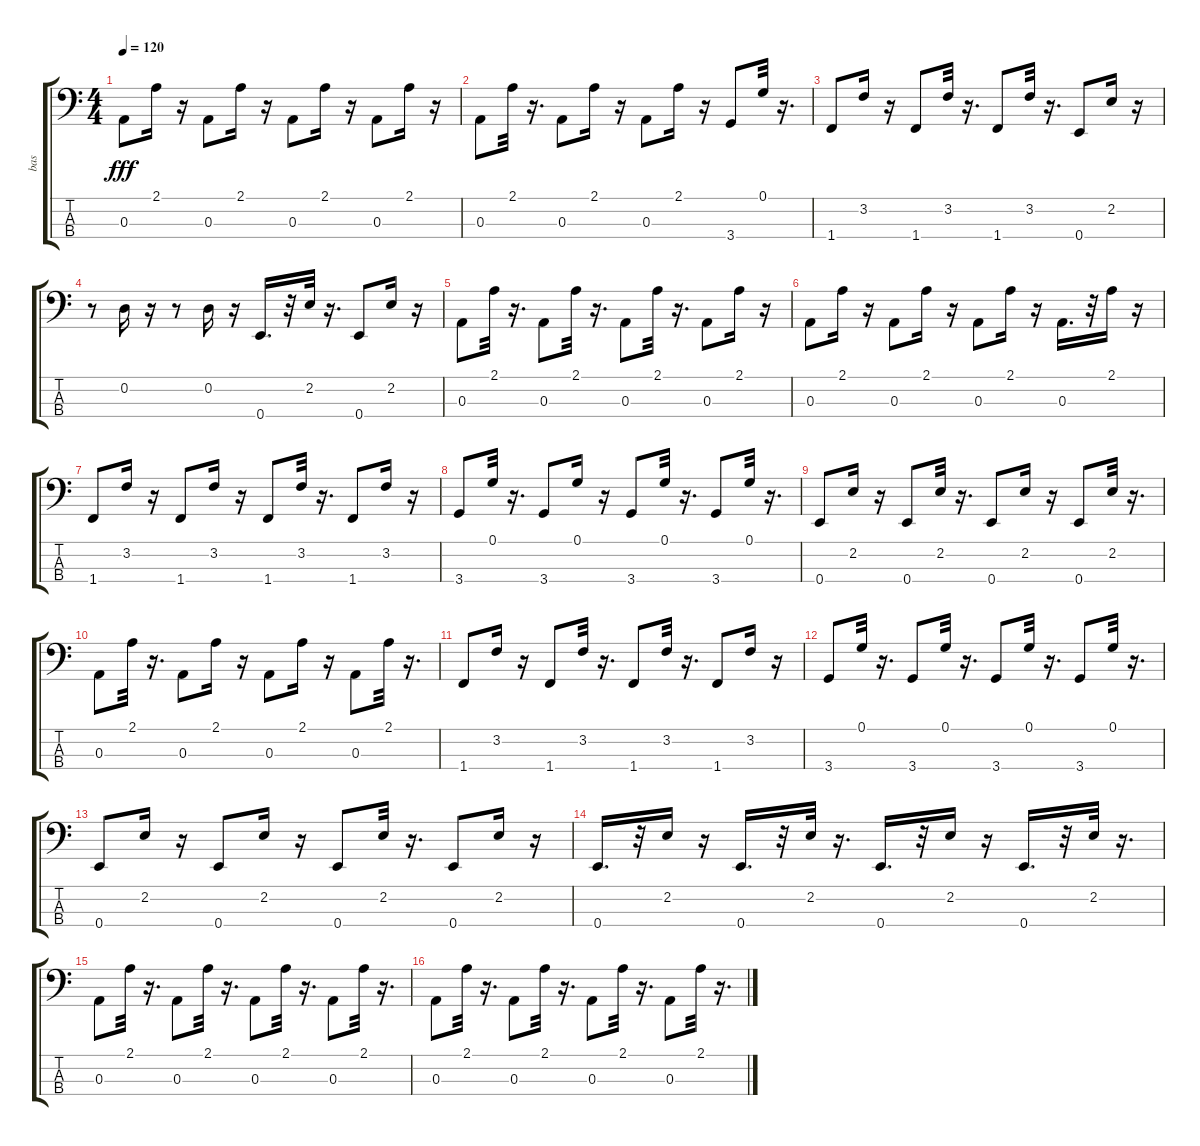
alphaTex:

\track ("bas" "bas") {instrument fretlessbass}
\staff {score tabs}
\tuning (G2 D2 A1 E1) {hide}
\ts (4 4)
\tempo 120
\clef f4
\ks c
0.3.8{dy fff} 2.1.16 r.16 0.3.8 2.1.16 r.16 0.3.8 2.1.16 r.16 0.3.8 2.1.16 r.16 |
0.3.8 2.1.32 r.16{d} 0.3.8 2.1.16 r.16 0.3.8 2.1.16 r.16 3.4.8 0.1.32 r.16{d} |
1.4.8 3.2.16 r.16 1.4.8 3.2.32 r.16{d} 1.4.8 3.2.32 r.16{d} 0.4.8 2.2.16 r.16 |
r.8 0.2.16 r.16 r.8 0.2.16 r.16 0.4.16{d} r.32 2.2.32 r.16{d} 0.4.8 2.2.16 r.16 |
0.3.8 2.1.32 r.16{d} 0.3.8 2.1.32 r.16{d} 0.3.8 2.1.32 r.16{d} 0.3.8 2.1.16 r.16 |
0.3.8 2.1.16 r.16 0.3.8 2.1.16 r.16 0.3.8 2.1.16 r.16 0.3.16{d} r.32 2.1.16 r.16 |
1.4.8 3.2.16 r.16 1.4.8 3.2.16 r.16 1.4.8 3.2.32 r.16{d} 1.4.8 3.2.16 r.16 |
3.4.8 0.1.32 r.16{d} 3.4.8 0.1.16 r.16 3.4.8 0.1.32 r.16{d} 3.4.8 0.1.32 r.16{d} |
0.4.8 2.2.16 r.16 0.4.8 2.2.32 r.16{d} 0.4.8 2.2.16 r.16 0.4.8 2.2.32 r.16{d} |
0.3.8 2.1.32 r.16{d} 0.3.8 2.1.16 r.16 0.3.8 2.1.16 r.16 0.3.8 2.1.32 r.16{d} |
1.4.8 3.2.16 r.16 1.4.8 3.2.32 r.16{d} 1.4.8 3.2.32 r.16{d} 1.4.8 3.2.16 r.16 |
3.4.8 0.1.32 r.16{d} 3.4.8 0.1.32 r.16{d} 3.4.8 0.1.32 r.16{d} 3.4.8 0.1.32 r.16{d} |
0.4.8 2.2.16 r.16 0.4.8 2.2.16 r.16 0.4.8 2.2.32 r.16{d} 0.4.8 2.2.16 r.16 |
0.4.16{d} r.32 2.2.16 r.16 0.4.16{d} r.32 2.2.32 r.16{d} 0.4.16{d} r.32 2.2.16 r.16 0.4.16{d} r.32 2.2.32 r.16{d} |
0.3.8 2.1.32 r.16{d} 0.3.8 2.1.32 r.16{d} 0.3.8 2.1.32 r.16{d} 0.3.8 2.1.32 r.16{d} |
0.3.8 2.1.32 r.16{d} 0.3.8 2.1.32 r.16{d} 0.3.8 2.1.32 r.16{d} 0.3.8 2.1.32 r.16{d}
